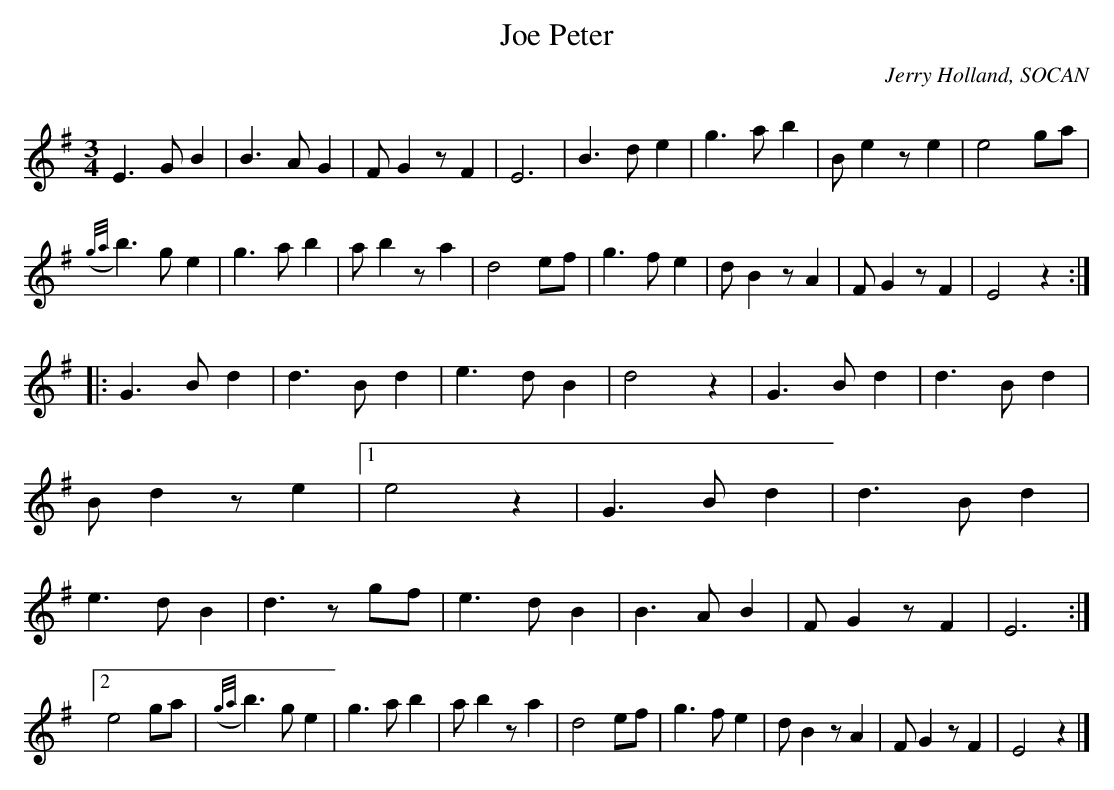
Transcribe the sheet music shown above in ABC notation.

X:1
T:Joe Peter
C:Jerry Holland, SOCAN
Q:244
L:1/8
M:3/4
K:Em
E3 G B2|B3 A G2|F G2 z F2|E6|B3 d e2|g3 a b2|B e2 z e2|e4 ga|!
({g/a/} b3) g e2|g3 a b2|a b2 z a2|d4 ef|g3 f e2|d B2 z A2|F G2 z F2|E4 z2:|!
|: G3 B d2|d3 B d2|e3 d B2|d4 z2 |G3 B d2|d3 B d2|B d2 z e2|1e4 z2|
G3 B d2|d3 B d2|e3 d B2|d3 z gf|e3 d B2|B3 A B2|F G2 z F2|E6:|!
[2e4 ga|({g/a/} b3) g e2|g3 a b2|a b2 z a2|d4 ef|g3 f e2|d B2 z A2|F G2 z F2|E4 z2|]
